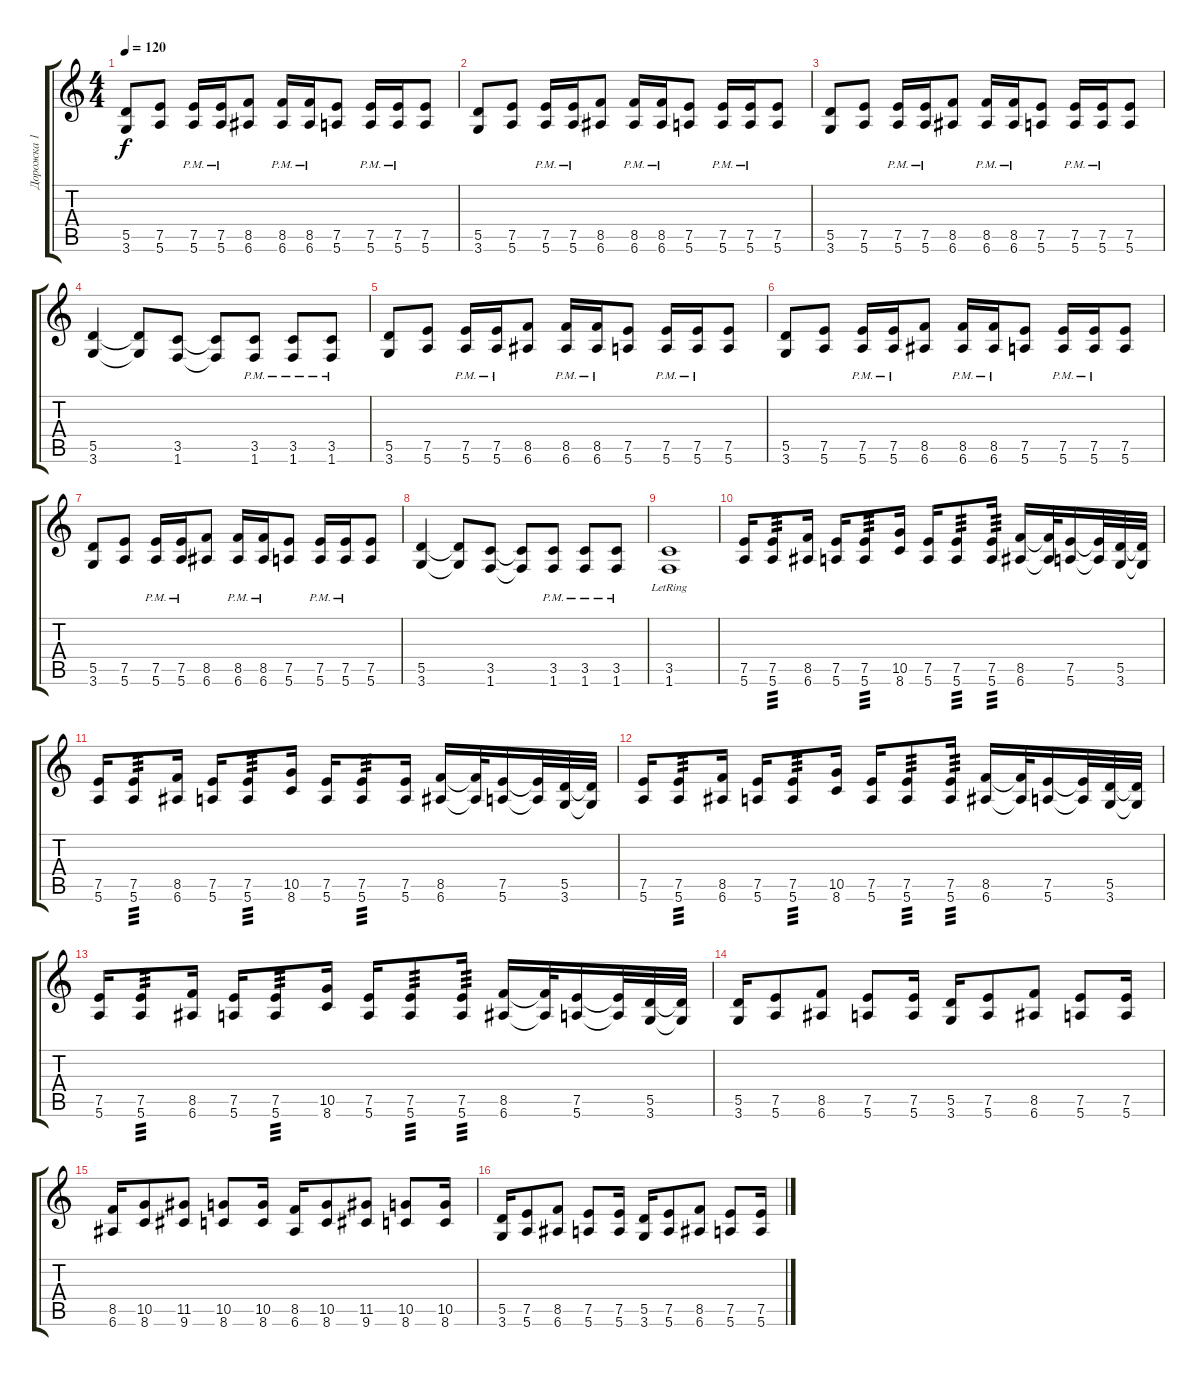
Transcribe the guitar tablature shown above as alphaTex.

\track ("Дорожка 1" "Дорожка 1") {instrument overdrivenguitar}
\staff {score tabs}
\tuning (E4 B3 G3 D3 A2 E2) {hide}
\ts (4 4)
\tempo 120
\clef g2
\ks c
(5.5 3.6).8{dy f} (7.5 5.6).8 (7.5{pm} 5.6{pm}).16 (7.5{pm} 5.6{pm}).16 (8.5 6.6).8 (8.5{pm} 6.6{pm}).16 (8.5{pm} 6.6{pm}).16 (7.5 5.6).8 (7.5{pm} 5.6{pm}).16 (7.5{pm} 5.6{pm}).16 (7.5 5.6).8 |
(5.5 3.6).8 (7.5 5.6).8 (7.5{pm} 5.6{pm}).16 (7.5{pm} 5.6{pm}).16 (8.5 6.6).8 (8.5{pm} 6.6{pm}).16 (8.5{pm} 6.6{pm}).16 (7.5 5.6).8 (7.5{pm} 5.6{pm}).16 (7.5{pm} 5.6{pm}).16 (7.5 5.6).8 |
(5.5 3.6).8 (7.5 5.6).8 (7.5{pm} 5.6{pm}).16 (7.5{pm} 5.6{pm}).16 (8.5 6.6).8 (8.5{pm} 6.6{pm}).16 (8.5{pm} 6.6{pm}).16 (7.5 5.6).8 (7.5{pm} 5.6{pm}).16 (7.5{pm} 5.6{pm}).16 (7.5 5.6).8 |
(5.5 3.6).4 (5.5{t} 3.6{t}).8 (3.5 1.6).8 (3.5{t} 1.6{t}).8 (3.5{pm} 1.6{pm}).8 (3.5{pm} 1.6{pm}).8 (3.5{pm} 1.6{pm}).8 |
(5.5 3.6).8 (7.5 5.6).8 (7.5{pm} 5.6{pm}).16 (7.5{pm} 5.6{pm}).16 (8.5 6.6).8 (8.5{pm} 6.6{pm}).16 (8.5{pm} 6.6{pm}).16 (7.5 5.6).8 (7.5{pm} 5.6{pm}).16 (7.5{pm} 5.6{pm}).16 (7.5 5.6).8 |
(5.5 3.6).8 (7.5 5.6).8 (7.5{pm} 5.6{pm}).16 (7.5{pm} 5.6{pm}).16 (8.5 6.6).8 (8.5{pm} 6.6{pm}).16 (8.5{pm} 6.6{pm}).16 (7.5 5.6).8 (7.5{pm} 5.6{pm}).16 (7.5{pm} 5.6{pm}).16 (7.5 5.6).8 |
(5.5 3.6).8 (7.5 5.6).8 (7.5{pm} 5.6{pm}).16 (7.5{pm} 5.6{pm}).16 (8.5 6.6).8 (8.5{pm} 6.6{pm}).16 (8.5{pm} 6.6{pm}).16 (7.5 5.6).8 (7.5{pm} 5.6{pm}).16 (7.5{pm} 5.6{pm}).16 (7.5 5.6).8 |
(5.5 3.6).4 (5.5{t} 3.6{t}).8 (3.5 1.6).8 (3.5{t} 1.6{t}).8 (3.5{pm} 1.6{pm}).8 (3.5{pm} 1.6{pm}).8 (3.5{pm} 1.6{pm}).8 |
(3.5 1.6{lr}).1 |
(7.5 5.6).16 (7.5 5.6).8{tp 3} (8.5 6.6).16 (7.5 5.6).16 (7.5 5.6).8{tp 3} (10.5 8.6).16 (7.5 5.6).16 (7.5 5.6).8{tp 3} (7.5 5.6).16{tp 3} (8.5 6.6).16 (8.5{t} 6.6{t}).32 (7.5 5.6).16 (7.5{t} 5.6{t}).32 (5.5 3.6).32 (5.5{t} 3.6{t}).32 |
(7.5 5.6).16 (7.5 5.6).8{tp 3} (8.5 6.6).16 (7.5 5.6).16 (7.5 5.6).8{tp 3} (10.5 8.6).16 (7.5 5.6).16 (7.5 5.6).8{tp 3} (7.5 5.6).16 (8.5 6.6).16 (8.5{t} 6.6{t}).32 (7.5 5.6).16 (7.5{t} 5.6{t}).32 (5.5 3.6).32 (5.5{t} 3.6{t}).32 |
(7.5 5.6).16 (7.5 5.6).8{tp 3} (8.5 6.6).16 (7.5 5.6).16 (7.5 5.6).8{tp 3} (10.5 8.6).16 (7.5 5.6).16 (7.5 5.6).8{tp 3} (7.5 5.6).16{tp 3} (8.5 6.6).16 (8.5{t} 6.6{t}).32 (7.5 5.6).16 (7.5{t} 5.6{t}).32 (5.5 3.6).32 (5.5{t} 3.6{t}).32 |
(7.5 5.6).16 (7.5 5.6).8{tp 3} (8.5 6.6).16 (7.5 5.6).16 (7.5 5.6).8{tp 3} (10.5 8.6).16 (7.5 5.6).16 (7.5 5.6).8{tp 3} (7.5 5.6).16{tp 3} (8.5 6.6).16 (8.5{t} 6.6{t}).32 (7.5 5.6).16 (7.5{t} 5.6{t}).32 (5.5 3.6).32 (5.5{t} 3.6{t}).32 |
(5.5 3.6).16 (7.5 5.6).8 (8.5 6.6).8 (7.5 5.6).8 (7.5 5.6).16 (5.5 3.6).16 (7.5 5.6).8 (8.5 6.6).8 (7.5 5.6).8 (7.5 5.6).16 |
(8.5 6.6).16 (10.5 8.6).8 (11.5 9.6).8 (10.5 8.6).8 (10.5 8.6).16 (8.5 6.6).16 (10.5 8.6).8 (11.5 9.6).8 (10.5 8.6).8 (10.5 8.6).16 |
(5.5 3.6).16 (7.5 5.6).8 (8.5 6.6).8 (7.5 5.6).8 (7.5 5.6).16 (5.5 3.6).16 (7.5 5.6).8 (8.5 6.6).8 (7.5 5.6).8 (7.5 5.6).16
